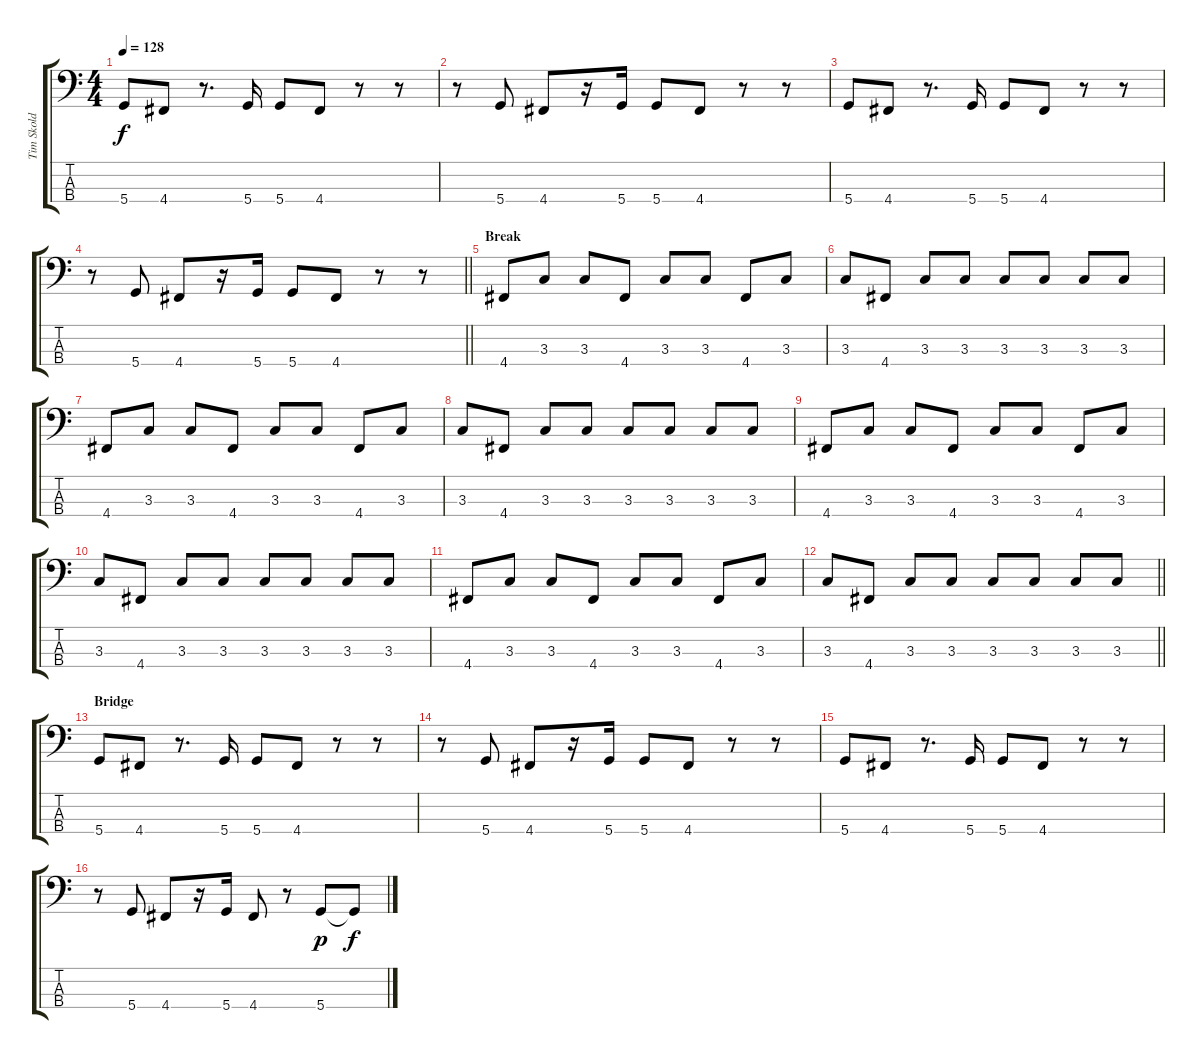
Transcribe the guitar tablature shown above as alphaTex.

\track ("Tim Skold" "Tim Skold") {instrument electricbassfinger}
\staff {score tabs}
\tuning (G2 D2 A1 D1) {hide}
\ts (4 4)
\tempo 128
\clef f4
\ks c
5.4.8{dy f} 4.4.8 r.8{d} 5.4.16 5.4.8 4.4.8 r.8 r.8 |
r.8 5.4.8 4.4.8 r.16 5.4.16 5.4.8 4.4.8 r.8 r.8 |
5.4.8 4.4.8 r.8{d} 5.4.16 5.4.8 4.4.8 r.8 r.8 |
\barLineRight lightlight
r.8 5.4.8 4.4.8 r.16 5.4.16 5.4.8 4.4.8 r.8 r.8 |
\section ("" "Break")
4.4.8 3.3.8 3.3.8 4.4.8 3.3.8 3.3.8 4.4.8 3.3.8 |
3.3.8 4.4.8 3.3.8 3.3.8 3.3.8 3.3.8 3.3.8 3.3.8 |
4.4.8 3.3.8 3.3.8 4.4.8 3.3.8 3.3.8 4.4.8 3.3.8 |
3.3.8 4.4.8 3.3.8 3.3.8 3.3.8 3.3.8 3.3.8 3.3.8 |
4.4.8 3.3.8 3.3.8 4.4.8 3.3.8 3.3.8 4.4.8 3.3.8 |
3.3.8 4.4.8 3.3.8 3.3.8 3.3.8 3.3.8 3.3.8 3.3.8 |
4.4.8 3.3.8 3.3.8 4.4.8 3.3.8 3.3.8 4.4.8 3.3.8 |
\barLineRight lightlight
3.3.8 4.4.8 3.3.8 3.3.8 3.3.8 3.3.8 3.3.8 3.3.8 |
\section ("" "Bridge")
5.4.8 4.4.8 r.8{d} 5.4.16 5.4.8 4.4.8 r.8 r.8 |
r.8 5.4.8 4.4.8 r.16 5.4.16 5.4.8 4.4.8 r.8 r.8 |
5.4.8 4.4.8 r.8{d} 5.4.16 5.4.8 4.4.8 r.8 r.8 |
r.8 5.4.8 4.4.8 r.16 5.4.16 4.4.8 r.8 5.4.8{dy p} 5.4{t}.8{dy f}
